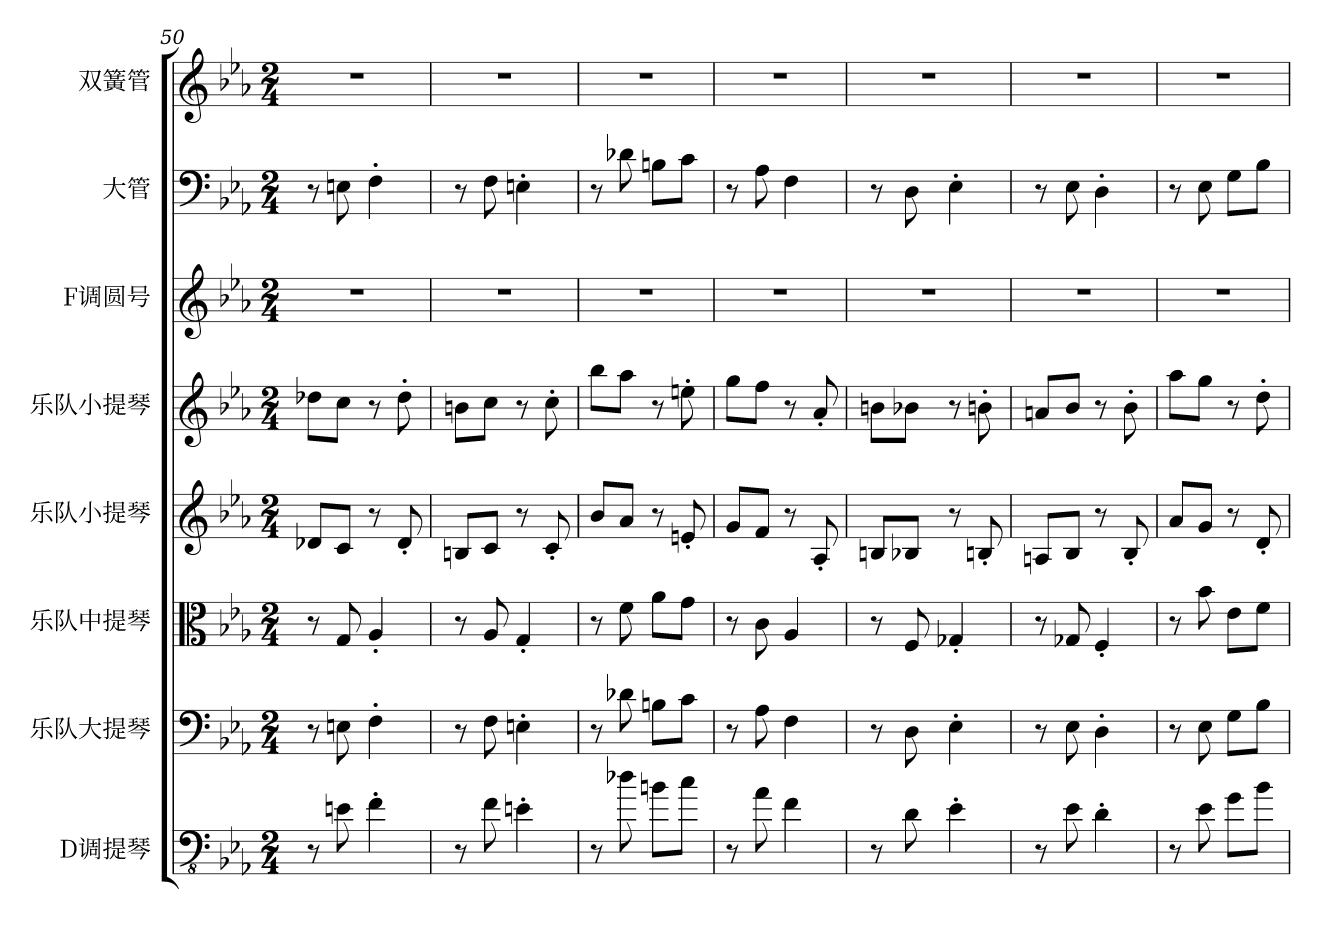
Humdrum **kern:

**kern	**kern	**kern	**kern	**kern	**kern	**kern	**kern
*part8	*part7	*part6	*part5	*part4	*part3	*part2	*part1
*staff8	*staff7	*staff6	*staff5	*staff4	*staff3	*staff2	*staff1
*I"D调提琴	*I"乐队大提琴	*I"乐队中提琴	*I"乐队小提琴	*I"乐队小提琴	*I"F调圆号	*I"大管	*I"双簧管
*clefFv4	*clefF4	*clefC3	*clefG2	*clefG2	*clefG2	*clefF4	*clefG2
*ITrd7c12	*	*	*	*	*ITrd4c7	*	*
*k[b-e-a-]	*k[b-e-a-]	*k[b-e-a-]	*k[b-e-a-]	*k[b-e-a-]	*k[b-e-a-d-]	*k[b-e-a-]	*k[b-e-a-]
*M2/4	*M2/4	*M2/4	*M2/4	*M2/4	*M2/4	*M2/4	*M2/4
=50	=50	=50	=50	=50	=50	=50	=50
8r	8r	8r	8d-X/L	8dd-X\L	2r	8r	2r
8EEn\	8En\	8G/	8c/J	8cc\J	.	8En\	.
4FF'\	4F'\	4A-'/	8r	8r	.	4F'\	.
.	.	.	8d-'/	8dd-'\	.	.	.
=51	=51	=51	=51	=51	=51	=51	=51
8r	8r	8r	8Bn/L	8bn\L	2r	8r	2r
8FF\	8F\	8A-/	8c/J	8cc\J	.	8F\	.
4EEn'\	4En'\	4G'/	8r	8r	.	4En'\	.
.	.	.	8c'/	8cc'\	.	.	.
!!LO:PB:g=z
=52	=52	=52	=52	=52	=52	=52	=52
8r	8r	8r	8b-/L	8bb-\L	2r	8r	2r
8D-X\	8d-X\	8f\	8a-/J	8aa-\J	.	8d-X\	.
8BBn\L	8Bn\L	8a-\L	8r	8r	.	8Bn\L	.
8C\J	8c\J	8g\J	8en'/	8een'\	.	8c\J	.
=53	=53	=53	=53	=53	=53	=53	=53
8r	8r	8r	8g/L	8gg\L	2r	8r	2r
8AA-\	8A-\	8c\	8f/J	8ff\J	.	8A-\	.
4FF\	4F\	4A-/	8r	8r	.	4F\	.
.	.	.	8A-'/	8a-'/	.	.	.
=54	=54	=54	=54	=54	=54	=54	=54
8r	8r	8r	8Bn/L	8bn\L	2r	8r	2r
8DD\	8D\	8F/	8B-X/J	8b-X\J	.	8D\	.
4EE-'\	4E-'\	4G-X'/	8r	8r	.	4E-'\	.
.	.	.	8Bn'/	8bn'\	.	.	.
=55	=55	=55	=55	=55	=55	=55	=55
8r	8r	8r	8An/L	8an/L	2r	8r	2r
8EE-\	8E-\	8G-X/	8B-/J	8b-/J	.	8E-\	.
4DD'\	4D'\	4F'/	8r	8r	.	4D'\	.
.	.	.	8B-'/	8b-'\	.	.	.
=56	=56	=56	=56	=56	=56	=56	=56
8r	8r	8r	8a-/L	8aa-\L	2r	8r	2r
8EE-\	8E-\	8b-\	8g/J	8gg\J	.	8E-\	.
8GG\L	8G\L	8e-\L	8r	8r	.	8G\L	.
8BB-\J	8B-\J	8f\J	8d'/	8dd'\	.	8B-\J	.
=	=	=	=	=	=	=	=
*-	*-	*-	*-	*-	*-	*-	*-
